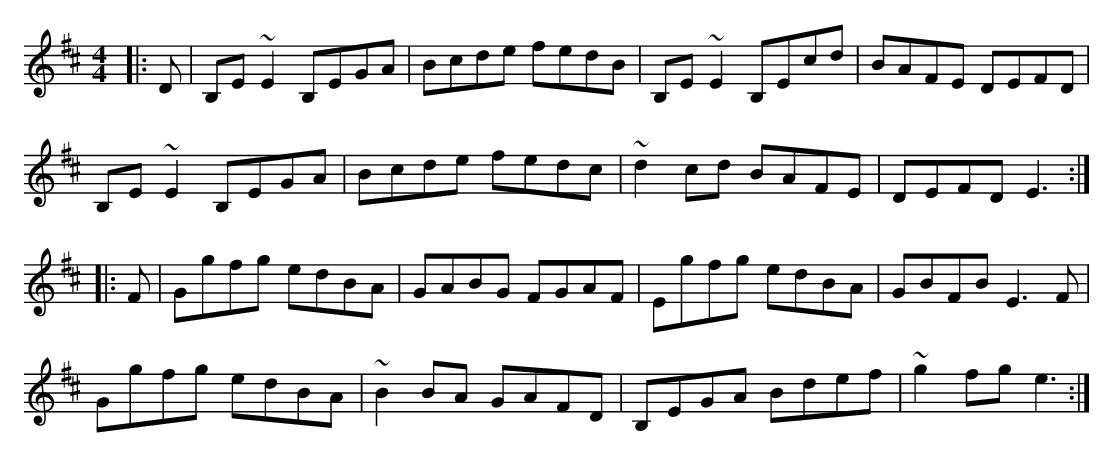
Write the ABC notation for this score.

X:1
M:4/4
K:Edor
|:D|B,E ~E2 B,EGA| Bcde fedB|B,E ~E2 B,Ecd|BAFE DEFD|
B,E ~E2 B,EGA| Bcde fedc| ~d2 cd BAFE |DEFD E3:|
|:F| Ggfg edBA|GABG FGAF| Egfg edBA|GBFB E3 F|
Ggfg edBA|~B2BA GAFD|B,EGA Bdef|~g2fg e3:|
